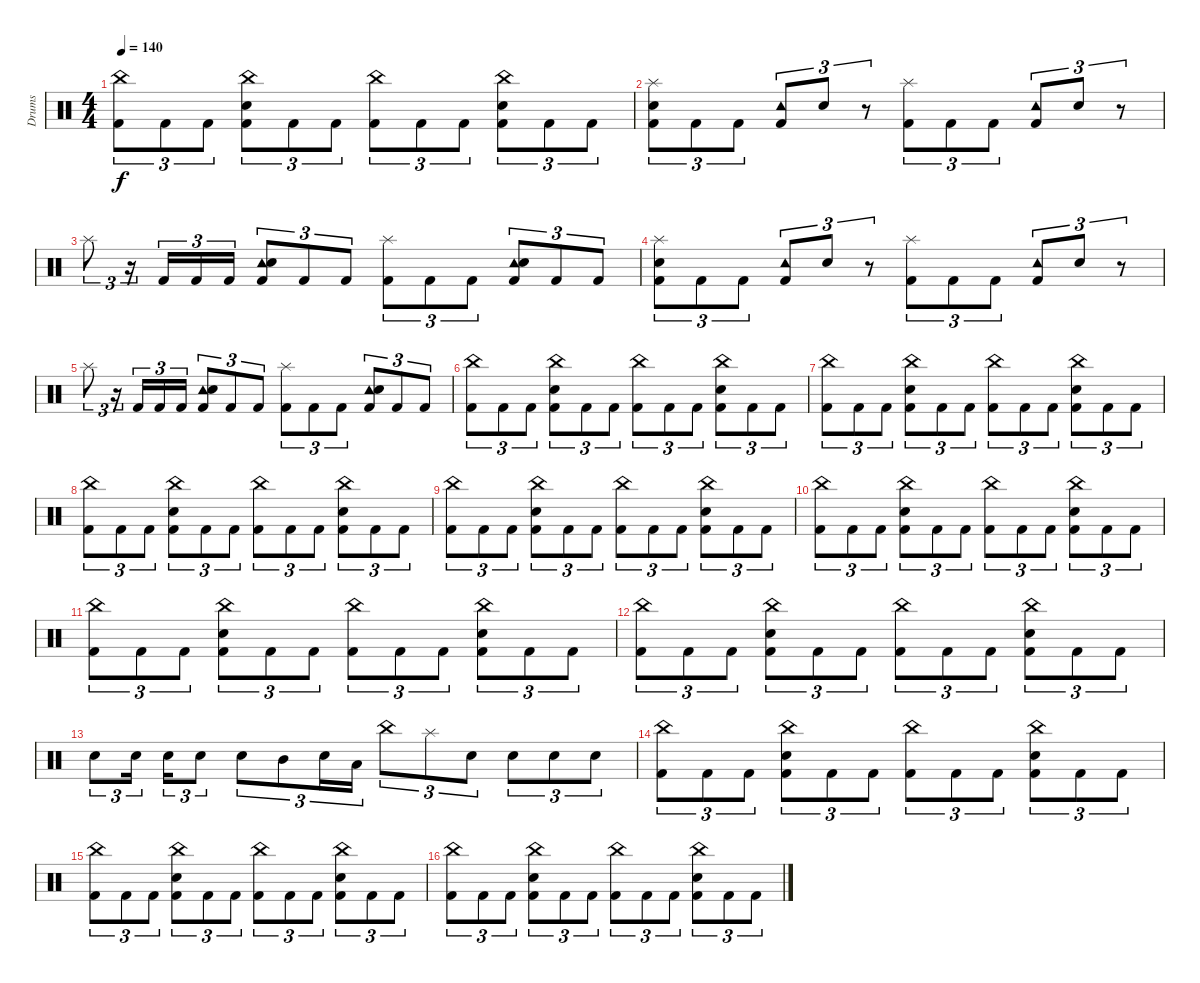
\track ("Drums" "Drums") {instrument percussion}
\staff {score}
\articulation defaults
\ts (4 4)
\tempo 140
\clef neutral
\ks c
("China (hit)" "Kick (hit) 2").8{tu (3 2) dy f} "Kick (hit) 2".8{tu (3 2)} "Kick (hit) 2".8{tu (3 2)} ("China (hit)" "Snare (hit) 2" "Kick (hit) 2").8{tu (3 2)} "Kick (hit) 2".8{tu (3 2)} "Kick (hit) 2".8{tu (3 2)} ("China (hit)" "Kick (hit) 2").8{tu (3 2)} "Kick (hit) 2".8{tu (3 2)} "Kick (hit) 2".8{tu (3 2)} ("China (hit)" "Snare (hit) 2" "Kick (hit) 2").8{tu (3 2)} "Kick (hit) 2".8{tu (3 2)} "Kick (hit) 2".8{tu (3 2)} |
("Splash (hit)" "Snare (hit) 2" "Kick (hit) 2").8{tu (3 2)} "Kick (hit) 2".8{tu (3 2)} "Kick (hit) 2".8{tu (3 2)} ("Tambourine (hit)" "Kick (hit) 2").8{tu (3 2)} "Snare (hit) 2".8{tu (3 2)} r.8{tu (3 2)} ("Splash (hit)" "Kick (hit) 2").8{tu (3 2)} "Kick (hit) 2".8{tu (3 2)} "Kick (hit) 2".8{tu (3 2)} ("Tambourine (hit)" "Kick (hit) 2").8{tu (3 2)} "Snare (hit) 2".8{tu (3 2)} r.8{tu (3 2)} |
"Splash (hit)".8{tu (3 2)} r.16{tu (3 2)} "Kick (hit) 2".16{tu (3 2)} "Kick (hit) 2".16{tu (3 2)} "Kick (hit) 2".16{tu (3 2)} ("Tambourine (hit)" "Snare (hit) 2" "Kick (hit) 2").8{tu (3 2)} "Kick (hit) 2".8{tu (3 2)} "Kick (hit) 2".8{tu (3 2)} ("Splash (hit)" "Kick (hit) 2").8{tu (3 2)} "Kick (hit) 2".8{tu (3 2)} "Kick (hit) 2".8{tu (3 2)} ("Tambourine (hit)" "Snare (hit) 2" "Kick (hit) 2").8{tu (3 2)} "Kick (hit) 2".8{tu (3 2)} "Kick (hit) 2".8{tu (3 2)} |
("Splash (hit)" "Snare (hit) 2" "Kick (hit) 2").8{tu (3 2)} "Kick (hit) 2".8{tu (3 2)} "Kick (hit) 2".8{tu (3 2)} ("Tambourine (hit)" "Kick (hit) 2").8{tu (3 2)} "Snare (hit) 2".8{tu (3 2)} r.8{tu (3 2)} ("Splash (hit)" "Kick (hit) 2").8{tu (3 2)} "Kick (hit) 2".8{tu (3 2)} "Kick (hit) 2".8{tu (3 2)} ("Tambourine (hit)" "Kick (hit) 2").8{tu (3 2)} "Snare (hit) 2".8{tu (3 2)} r.8{tu (3 2)} |
"Splash (hit)".8{tu (3 2)} r.16{tu (3 2)} "Kick (hit) 2".16{tu (3 2)} "Kick (hit) 2".16{tu (3 2)} "Kick (hit) 2".16{tu (3 2)} ("Tambourine (hit)" "Snare (hit) 2" "Kick (hit) 2").8{tu (3 2)} "Kick (hit) 2".8{tu (3 2)} "Kick (hit) 2".8{tu (3 2)} ("Splash (hit)" "Kick (hit) 2").8{tu (3 2)} "Kick (hit) 2".8{tu (3 2)} "Kick (hit) 2".8{tu (3 2)} ("Tambourine (hit)" "Snare (hit) 2" "Kick (hit) 2").8{tu (3 2)} "Kick (hit) 2".8{tu (3 2)} "Kick (hit) 2".8{tu (3 2)} |
("China (hit)" "Kick (hit) 2").8{tu (3 2)} "Kick (hit) 2".8{tu (3 2)} "Kick (hit) 2".8{tu (3 2)} ("China (hit)" "Snare (hit) 2" "Kick (hit) 2").8{tu (3 2)} "Kick (hit) 2".8{tu (3 2)} "Kick (hit) 2".8{tu (3 2)} ("China (hit)" "Kick (hit) 2").8{tu (3 2)} "Kick (hit) 2".8{tu (3 2)} "Kick (hit) 2".8{tu (3 2)} ("China (hit)" "Snare (hit) 2" "Kick (hit) 2").8{tu (3 2)} "Kick (hit) 2".8{tu (3 2)} "Kick (hit) 2".8{tu (3 2)} |
("China (hit)" "Kick (hit) 2").8{tu (3 2)} "Kick (hit) 2".8{tu (3 2)} "Kick (hit) 2".8{tu (3 2)} ("China (hit)" "Snare (hit) 2" "Kick (hit) 2").8{tu (3 2)} "Kick (hit) 2".8{tu (3 2)} "Kick (hit) 2".8{tu (3 2)} ("China (hit)" "Kick (hit) 2").8{tu (3 2)} "Kick (hit) 2".8{tu (3 2)} "Kick (hit) 2".8{tu (3 2)} ("China (hit)" "Snare (hit) 2" "Kick (hit) 2").8{tu (3 2)} "Kick (hit) 2".8{tu (3 2)} "Kick (hit) 2".8{tu (3 2)} |
("China (hit)" "Kick (hit) 2").8{tu (3 2)} "Kick (hit) 2".8{tu (3 2)} "Kick (hit) 2".8{tu (3 2)} ("China (hit)" "Snare (hit) 2" "Kick (hit) 2").8{tu (3 2)} "Kick (hit) 2".8{tu (3 2)} "Kick (hit) 2".8{tu (3 2)} ("China (hit)" "Kick (hit) 2").8{tu (3 2)} "Kick (hit) 2".8{tu (3 2)} "Kick (hit) 2".8{tu (3 2)} ("China (hit)" "Snare (hit) 2" "Kick (hit) 2").8{tu (3 2)} "Kick (hit) 2".8{tu (3 2)} "Kick (hit) 2".8{tu (3 2)} |
("China (hit)" "Kick (hit) 2").8{tu (3 2)} "Kick (hit) 2".8{tu (3 2)} "Kick (hit) 2".8{tu (3 2)} ("China (hit)" "Snare (hit) 2" "Kick (hit) 2").8{tu (3 2)} "Kick (hit) 2".8{tu (3 2)} "Kick (hit) 2".8{tu (3 2)} ("China (hit)" "Kick (hit) 2").8{tu (3 2)} "Kick (hit) 2".8{tu (3 2)} "Kick (hit) 2".8{tu (3 2)} ("China (hit)" "Snare (hit) 2" "Kick (hit) 2").8{tu (3 2)} "Kick (hit) 2".8{tu (3 2)} "Kick (hit) 2".8{tu (3 2)} |
("China (hit)" "Kick (hit) 2").8{tu (3 2)} "Kick (hit) 2".8{tu (3 2)} "Kick (hit) 2".8{tu (3 2)} ("China (hit)" "Snare (hit) 2" "Kick (hit) 2").8{tu (3 2)} "Kick (hit) 2".8{tu (3 2)} "Kick (hit) 2".8{tu (3 2)} ("China (hit)" "Kick (hit) 2").8{tu (3 2)} "Kick (hit) 2".8{tu (3 2)} "Kick (hit) 2".8{tu (3 2)} ("China (hit)" "Snare (hit) 2" "Kick (hit) 2").8{tu (3 2)} "Kick (hit) 2".8{tu (3 2)} "Kick (hit) 2".8{tu (3 2)} |
("China (hit)" "Kick (hit) 2").8{tu (3 2)} "Kick (hit) 2".8{tu (3 2)} "Kick (hit) 2".8{tu (3 2)} ("China (hit)" "Snare (hit) 2" "Kick (hit) 2").8{tu (3 2)} "Kick (hit) 2".8{tu (3 2)} "Kick (hit) 2".8{tu (3 2)} ("China (hit)" "Kick (hit) 2").8{tu (3 2)} "Kick (hit) 2".8{tu (3 2)} "Kick (hit) 2".8{tu (3 2)} ("China (hit)" "Snare (hit) 2" "Kick (hit) 2").8{tu (3 2)} "Kick (hit) 2".8{tu (3 2)} "Kick (hit) 2".8{tu (3 2)} |
("China (hit)" "Kick (hit) 2").8{tu (3 2)} "Kick (hit) 2".8{tu (3 2)} "Kick (hit) 2".8{tu (3 2)} ("China (hit)" "Snare (hit) 2" "Kick (hit) 2").8{tu (3 2)} "Kick (hit) 2".8{tu (3 2)} "Kick (hit) 2".8{tu (3 2)} ("China (hit)" "Kick (hit) 2").8{tu (3 2)} "Kick (hit) 2".8{tu (3 2)} "Kick (hit) 2".8{tu (3 2)} ("China (hit)" "Snare (hit) 2" "Kick (hit) 2").8{tu (3 2)} "Kick (hit) 2".8{tu (3 2)} "Kick (hit) 2".8{tu (3 2)} |
"Snare (hit) 2".8{tu (3 2)} "Snare (hit) 2".16{tu (3 2)} "Snare (hit) 2".16{tu (3 2)} "Snare (hit) 2".8{tu (3 2)} "Snare (hit) 2".8{tu (3 2)} "Mid Tom (hit)".8{tu (3 2)} "Snare (hit) 2".16{tu (3 2)} "Low Tom (hit)".16{tu (3 2)} "China (hit)".8{tu (3 2)} "Splash (hit)".8{tu (3 2)} "Snare (hit) 2".8{tu (3 2)} "Snare (hit) 2".8{tu (3 2)} "Snare (hit) 2".8{tu (3 2)} "Snare (hit) 2".8{tu (3 2)} |
("China (hit)" "Kick (hit) 2").8{tu (3 2)} "Kick (hit) 2".8{tu (3 2)} "Kick (hit) 2".8{tu (3 2)} ("China (hit)" "Snare (hit) 2" "Kick (hit) 2").8{tu (3 2)} "Kick (hit) 2".8{tu (3 2)} "Kick (hit) 2".8{tu (3 2)} ("China (hit)" "Kick (hit) 2").8{tu (3 2)} "Kick (hit) 2".8{tu (3 2)} "Kick (hit) 2".8{tu (3 2)} ("China (hit)" "Snare (hit) 2" "Kick (hit) 2").8{tu (3 2)} "Kick (hit) 2".8{tu (3 2)} "Kick (hit) 2".8{tu (3 2)} |
("China (hit)" "Kick (hit) 2").8{tu (3 2)} "Kick (hit) 2".8{tu (3 2)} "Kick (hit) 2".8{tu (3 2)} ("China (hit)" "Snare (hit) 2" "Kick (hit) 2").8{tu (3 2)} "Kick (hit) 2".8{tu (3 2)} "Kick (hit) 2".8{tu (3 2)} ("China (hit)" "Kick (hit) 2").8{tu (3 2)} "Kick (hit) 2".8{tu (3 2)} "Kick (hit) 2".8{tu (3 2)} ("China (hit)" "Snare (hit) 2" "Kick (hit) 2").8{tu (3 2)} "Kick (hit) 2".8{tu (3 2)} "Kick (hit) 2".8{tu (3 2)} |
("China (hit)" "Kick (hit) 2").8{tu (3 2)} "Kick (hit) 2".8{tu (3 2)} "Kick (hit) 2".8{tu (3 2)} ("China (hit)" "Snare (hit) 2" "Kick (hit) 2").8{tu (3 2)} "Kick (hit) 2".8{tu (3 2)} "Kick (hit) 2".8{tu (3 2)} ("China (hit)" "Kick (hit) 2").8{tu (3 2)} "Kick (hit) 2".8{tu (3 2)} "Kick (hit) 2".8{tu (3 2)} ("China (hit)" "Snare (hit) 2" "Kick (hit) 2").8{tu (3 2)} "Kick (hit) 2".8{tu (3 2)} "Kick (hit) 2".8{tu (3 2)}
